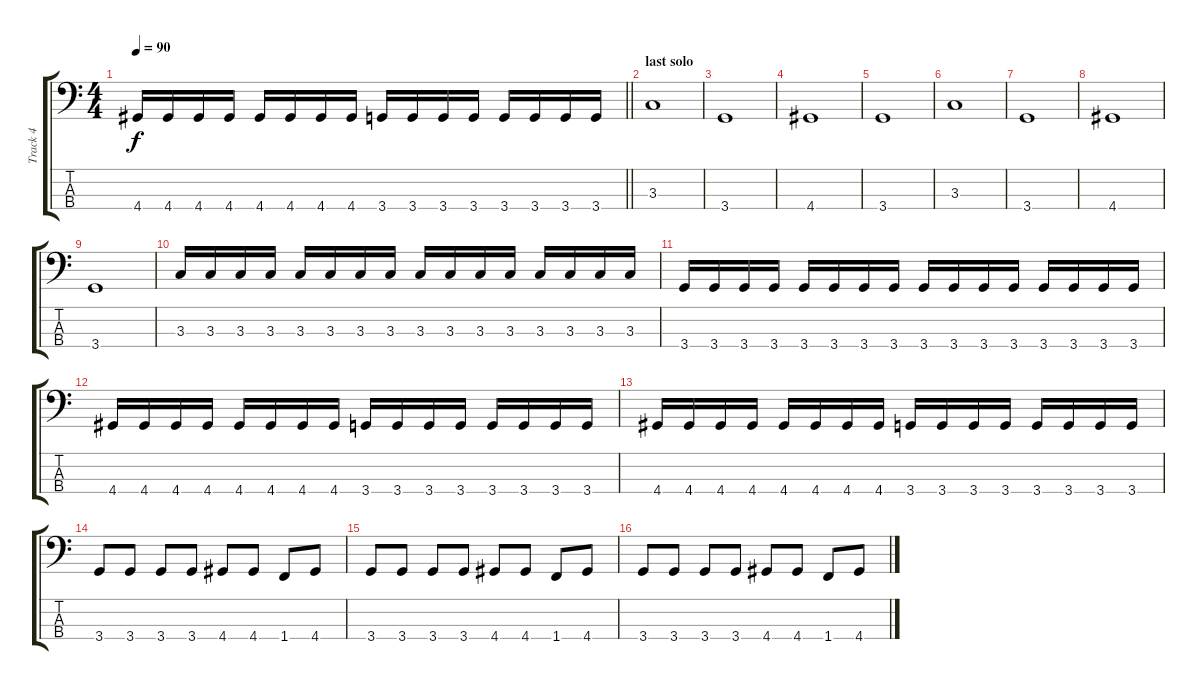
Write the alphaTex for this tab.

\track ("Track 4" "Track 4") {instrument electricbassfinger}
\staff {score tabs}
\tuning (G2 D2 A1 E1) {hide}
\ts (4 4)
\tempo 90
\clef f4
\barLineRight lightlight
\ks c
4.4.16{dy f} 4.4.16 4.4.16 4.4.16 4.4.16 4.4.16 4.4.16 4.4.16 3.4.16 3.4.16 3.4.16 3.4.16 3.4.16 3.4.16 3.4.16 3.4.16 |
\section ("" "last solo")
3.3.1 |
3.4.1 |
4.4.1 |
3.4.1 |
3.3.1 |
3.4.1 |
4.4.1 |
3.4.1 |
3.3.16 3.3.16 3.3.16 3.3.16 3.3.16 3.3.16 3.3.16 3.3.16 3.3.16 3.3.16 3.3.16 3.3.16 3.3.16 3.3.16 3.3.16 3.3.16 |
3.4.16 3.4.16 3.4.16 3.4.16 3.4.16 3.4.16 3.4.16 3.4.16 3.4.16 3.4.16 3.4.16 3.4.16 3.4.16 3.4.16 3.4.16 3.4.16 |
4.4.16 4.4.16 4.4.16 4.4.16 4.4.16 4.4.16 4.4.16 4.4.16 3.4.16 3.4.16 3.4.16 3.4.16 3.4.16 3.4.16 3.4.16 3.4.16 |
4.4.16 4.4.16 4.4.16 4.4.16 4.4.16 4.4.16 4.4.16 4.4.16 3.4.16 3.4.16 3.4.16 3.4.16 3.4.16 3.4.16 3.4.16 3.4.16 |
3.4.8 3.4.8 3.4.8 3.4.8 4.4.8 4.4.8 1.4.8 4.4.8 |
3.4.8 3.4.8 3.4.8 3.4.8 4.4.8 4.4.8 1.4.8 4.4.8 |
3.4.8 3.4.8 3.4.8 3.4.8 4.4.8 4.4.8 1.4.8 4.4.8
